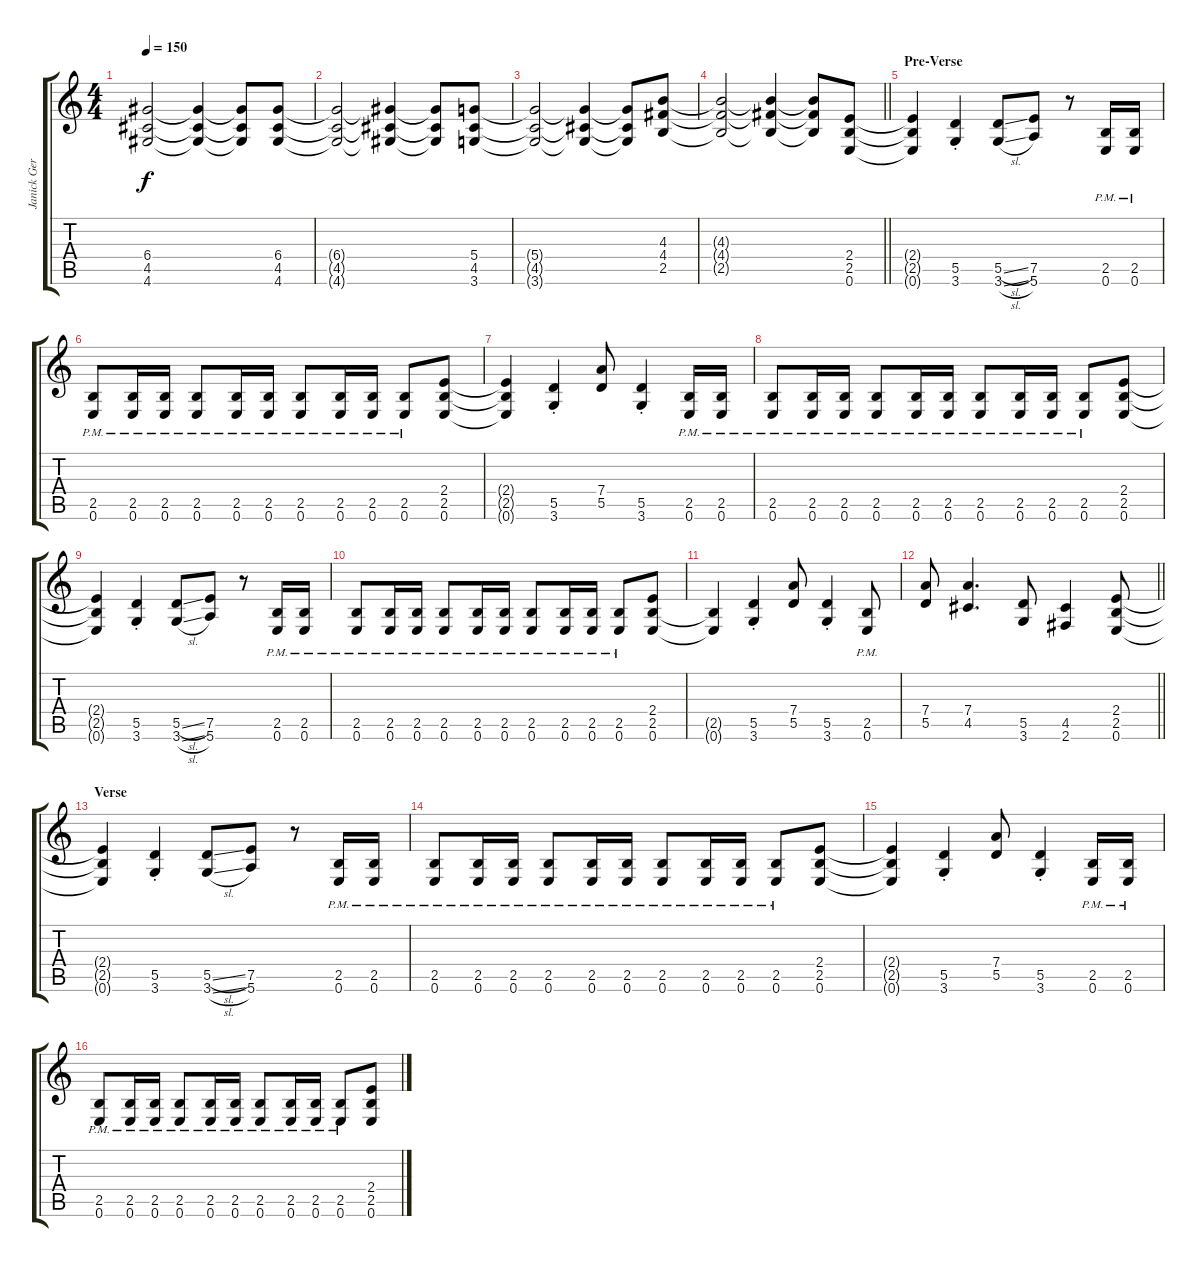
\track ("Janick Gers" "Janick Ger") {instrument distortionguitar}
\staff {score tabs}
\tuning (E4 B3 G3 D3 A2 E2) {hide}
\ts (4 4)
\tempo 150
\clef g2
\ks c
(6.4{t} 4.5{t} 4.6{t}).2{dy f} (6.4{t} 4.5{t} 4.6{t}).4 (6.4{t} 4.5{t} 4.6{t}).8 (6.4 4.5 4.6).8 |
(6.4{t} 4.5{t} 4.6{t}).2 (6.4{t} 4.5{t} 4.6{t}).4 (6.4{t} 4.5{t} 4.6{t}).8 (5.4 4.5 3.6).8 |
(5.4{t} 4.5{t} 3.6{t}).2 (5.4{t} 4.5{t} 3.6{t}).4 (5.4{t} 4.5{t} 3.6{t}).8 (4.3 4.4 2.5).8 |
\barLineRight lightlight
(4.3{t} 4.4{t} 2.5{t}).2 (4.3{t} 4.4{t} 2.5{t}).4 (4.3{t} 4.4{t} 2.5{t}).8 (2.4 2.5 0.6).8 |
\section ("" "Pre-Verse")
(2.4{t} 2.5{t} 0.6{t}).4 (5.5{st} 3.6{st}).4 (5.5{sl} 3.6{sl}).8 (7.5 5.6).8 r.8 (2.5{pm} 0.6{pm}).16 (2.5{pm} 0.6{pm}).16 |
(2.5{pm} 0.6{pm}).8 (2.5{pm} 0.6{pm}).16 (2.5{pm} 0.6{pm}).16 (2.5{pm} 0.6{pm}).8 (2.5{pm} 0.6{pm}).16 (2.5{pm} 0.6{pm}).16 (2.5{pm} 0.6{pm}).8 (2.5{pm} 0.6{pm}).16 (2.5{pm} 0.6{pm}).16 (2.5{pm} 0.6{pm}).8 (2.4 2.5 0.6).8 |
(2.4{t} 2.5{t} 0.6{t}).4 (5.5{st} 3.6{st}).4 (7.4 5.5).8 (5.5{st} 3.6{st}).4 (2.5{pm} 0.6{pm}).16 (2.5{pm} 0.6{pm}).16 |
(2.5{pm} 0.6{pm}).8 (2.5{pm} 0.6{pm}).16 (2.5{pm} 0.6{pm}).16 (2.5{pm} 0.6{pm}).8 (2.5{pm} 0.6{pm}).16 (2.5{pm} 0.6{pm}).16 (2.5{pm} 0.6{pm}).8 (2.5{pm} 0.6{pm}).16 (2.5{pm} 0.6{pm}).16 (2.5{pm} 0.6{pm}).8 (2.4 2.5 0.6).8 |
(2.4{t} 2.5{t} 0.6{t}).4 (5.5{st} 3.6{st}).4 (5.5{sl} 3.6{sl}).8 (7.5 5.6).8 r.8 (2.5{pm} 0.6{pm}).16 (2.5{pm} 0.6{pm}).16 |
(2.5{pm} 0.6{pm}).8 (2.5{pm} 0.6{pm}).16 (2.5{pm} 0.6{pm}).16 (2.5{pm} 0.6{pm}).8 (2.5{pm} 0.6{pm}).16 (2.5{pm} 0.6{pm}).16 (2.5{pm} 0.6{pm}).8 (2.5{pm} 0.6{pm}).16 (2.5{pm} 0.6{pm}).16 (2.5{pm} 0.6{pm}).8 (2.4 2.5 0.6).8 |
(2.5{t} 0.6{t}).4 (5.5{st} 3.6{st}).4 (7.4 5.5).8 (5.5{st} 3.6{st}).4 (2.5{pm} 0.6{pm}).8 |
\barLineRight lightlight
(7.4 5.5).8 (7.4 4.5).4{d} (5.5 3.6).8 (4.5 2.6).4 (2.4 2.5 0.6).8 |
\section ("" "Verse")
(2.4{t} 2.5{t} 0.6{t}).4 (5.5{st} 3.6{st}).4 (5.5{sl} 3.6{sl}).8 (7.5 5.6).8 r.8 (2.5{pm} 0.6{pm}).16 (2.5{pm} 0.6{pm}).16 |
(2.5{pm} 0.6{pm}).8 (2.5{pm} 0.6{pm}).16 (2.5{pm} 0.6{pm}).16 (2.5{pm} 0.6{pm}).8 (2.5{pm} 0.6{pm}).16 (2.5{pm} 0.6{pm}).16 (2.5{pm} 0.6{pm}).8 (2.5{pm} 0.6{pm}).16 (2.5{pm} 0.6{pm}).16 (2.5{pm} 0.6{pm}).8 (2.4 2.5 0.6).8 |
(2.4{t} 2.5{t} 0.6{t}).4 (5.5{st} 3.6{st}).4 (7.4 5.5).8 (5.5{st} 3.6{st}).4 (2.5{pm} 0.6{pm}).16 (2.5{pm} 0.6{pm}).16 |
(2.5{pm} 0.6{pm}).8 (2.5{pm} 0.6{pm}).16 (2.5{pm} 0.6{pm}).16 (2.5{pm} 0.6{pm}).8 (2.5{pm} 0.6{pm}).16 (2.5{pm} 0.6{pm}).16 (2.5{pm} 0.6{pm}).8 (2.5{pm} 0.6{pm}).16 (2.5{pm} 0.6{pm}).16 (2.5{pm} 0.6{pm}).8 (2.4 2.5 0.6).8
